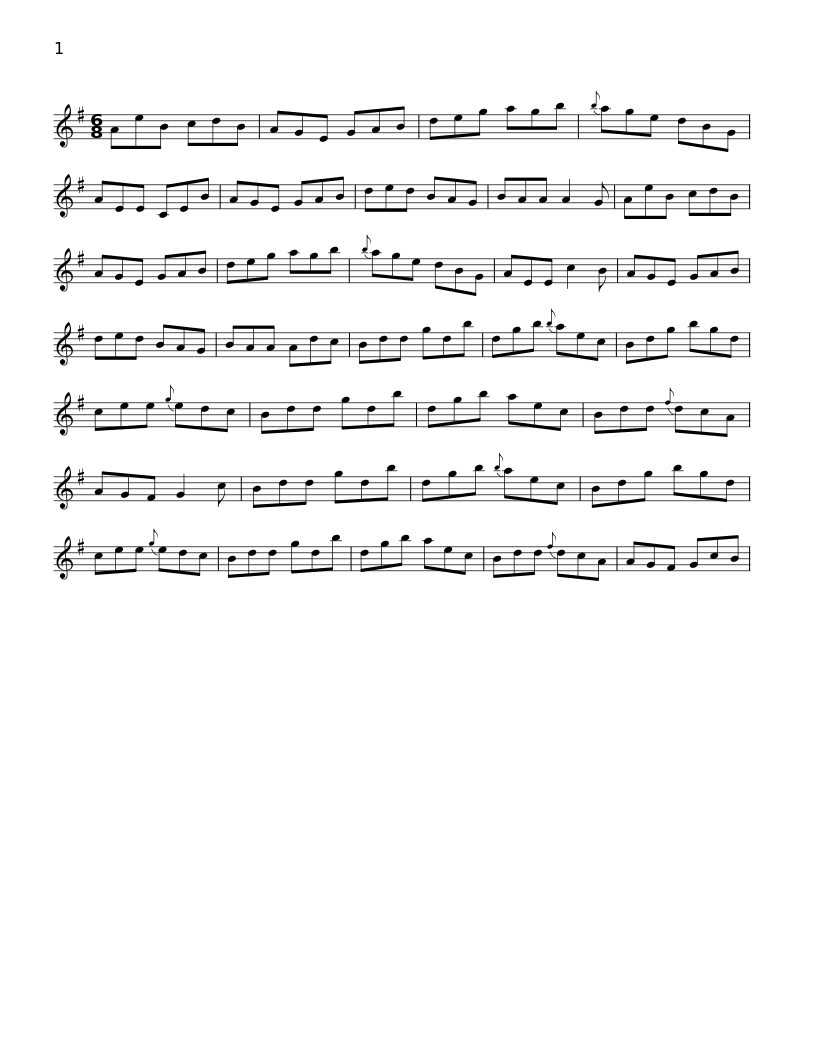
X:1
L:1/8
M:6/8
I:linebreak $
K:G
V:1 treble
V:1
 AeB cdB | AGE GAB | deg agb |{b} age dBG | AEE CEB | %5
 AGE GAB | ded BAG |$ BAA A2 G | AeB cdB | AGE GAB | %10
 deg agb |{b} age dBG | AEE c2 B | AGE GAB |$ ded BAG | %15
 BAA Adc | Bdd gdb | dgb{b} aec | Bdg bgd | cee{g} edc | %20
 Bdd gdb |$ dgb aec | Bdd{f} dcA | AGF G2 c | Bdd gdb | %25
 dgb{b} aec | Bdg bgd | cee{g} edc |$ Bdd gdb | dgb aec | %30
 Bdd{f} dcA | AGF GcB | %32
